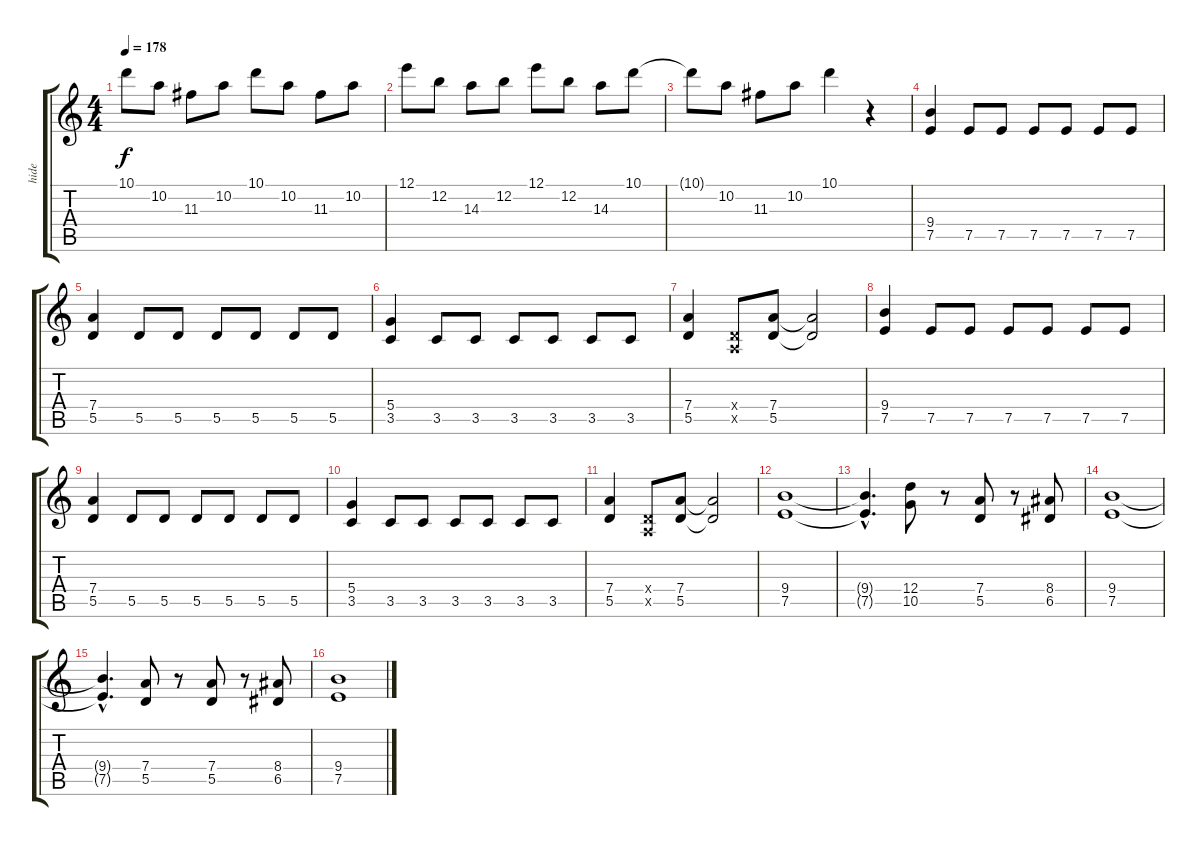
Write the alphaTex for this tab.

\track ("hide" "hide") {instrument overdrivenguitar}
\staff {score tabs}
\tuning (E4 B3 G3 D3 A2 E2) {hide}
\ts (4 4)
\tempo 178
\clef g2
\ks c
10.1{t}.8{dy f} 10.2.8 11.3.8 10.2.8 10.1.8 10.2.8 11.3.8 10.2.8 |
12.1.8 12.2.8 14.3.8 12.2.8 12.1.8 12.2.8 14.3.8 10.1.8 |
10.1{t}.8 10.2.8 11.3.8 10.2.8 10.1.4 r.4 |
(9.4 7.5).4{volume 10 instrument overdrivenguitar} 7.5.8 7.5.8 7.5.8 7.5.8 7.5.8 7.5.8 |
(7.4 5.5).4 5.5.8 5.5.8 5.5.8 5.5.8 5.5.8 5.5.8 |
(5.4 3.5).4 3.5.8 3.5.8 3.5.8 3.5.8 3.5.8 3.5.8 |
(7.4 5.5).4 (0.4{x} 0.5{x}).8 (7.4 5.5).8 (7.4{t} 5.5{t}).2 |
(9.4 7.5).4 7.5.8 7.5.8 7.5.8 7.5.8 7.5.8 7.5.8 |
(7.4 5.5).4 5.5.8 5.5.8 5.5.8 5.5.8 5.5.8 5.5.8 |
(5.4 3.5).4 3.5.8 3.5.8 3.5.8 3.5.8 3.5.8 3.5.8 |
(7.4 5.5).4 (0.4{x} 0.5{x}).8 (7.4 5.5).8 (7.4{t} 5.5{t}).2 |
(9.4 7.5).1{volume 12} |
(9.4{hac t} 7.5{hac t}).4{d} (12.4 10.5).8 r.8 (7.4 5.5).8 r.8 (8.4 6.5).8 |
(9.4 7.5).1 |
(9.4{hac t} 7.5{hac t}).4{d} (7.4 5.5).8 r.8 (7.4 5.5).8 r.8 (8.4 6.5).8 |
(9.4 7.5).1
